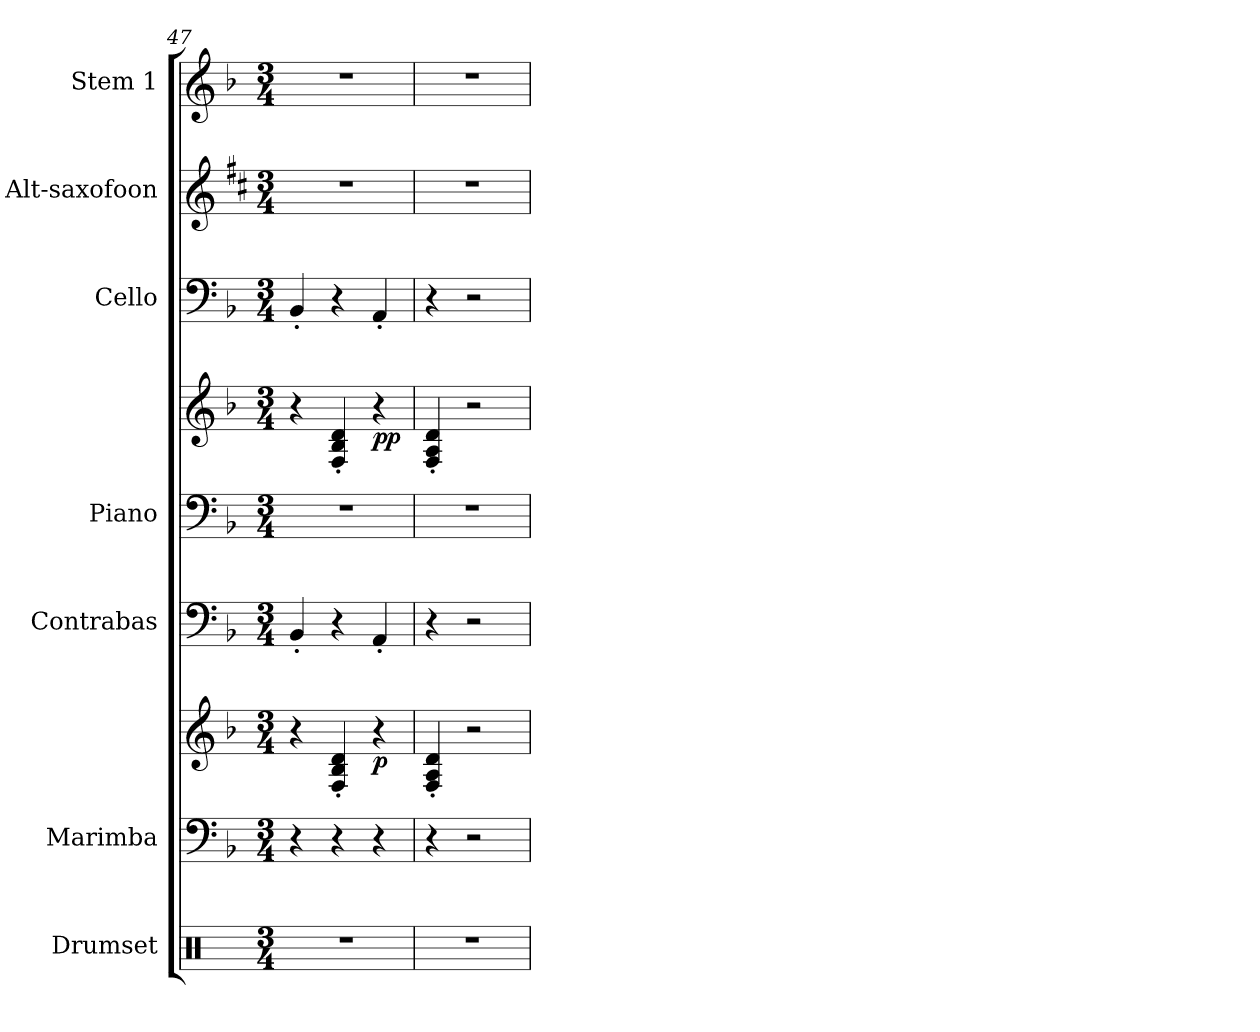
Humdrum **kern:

**kern	**kern	**kern	**dynam	**kern	**kern	**kern	**dynam	**kern	**kern	**kern
*part7	*part6	*part6	*part6	*part5	*part4	*part4	*part4	*part3	*part2	*part1
*staff9	*staff8	*staff7	*staff7/8	*staff6	*staff5	*staff4	*staff4/5	*staff3	*staff2	*staff1
*I"Drumset	*I"Marimba	*	*	*I"Contrabas	*I"Piano	*	*	*I"Cello	*I"Alt-saxofoon	*I"Stem 1
*I'D. set	*I'Mrm.	*	*	*I'Ca. Bs.	*I'Pno.	*	*	*	*I'A. Sax.	*I'Stm. 1
*clefX	*clefF4	*clefG2	*	*clefF4	*clefF4	*clefG2	*	*clefF4	*clefG2	*clefG2
*	*	*	*	*ITrd7c12	*	*	*	*	*ITrd5c9	*
*k[]	*k[b-]	*k[b-]	*	*k[b-]	*k[b-]	*k[b-]	*	*k[b-]	*k[b-]	*k[b-]
*M3/4	*M3/4	*M3/4	*	*M3/4	*M3/4	*M3/4	*	*M3/4	*M3/4	*M3/4
=47	=47	=47	=47	=47	=47	=47	=47	=47	=47	=47
2.r	4r	4r	.	4BBB-'/	2.r	4r	.	4BB-'/	2.r	2.r
.	4r	4F/' 4B-/' 4d/'	.	4r	.	4F/' 4B-/' 4d/'	.	4r	.	.
!	!	!	!LO:DY:b	!	!	!	!LO:DY:b	!	!	!
!	!	!	!	!	!	!	!LO:DY:n=1:b	!	!	!
.	4r	4r	p	4AAA'/	.	4r	p p	4AA'/	.	.
=48	=48	=48	=48	=48	=48	=48	=48	=48	=48	=48
2.r	4r	4F/' 4A/' 4d/'	.	4r	2.r	4F/' 4A/' 4d/'	.	4r	2.r	2.r
.	2r	2r	.	2r	.	2r	.	2r	.	.
=	=	=	=	=	=	=	=	=	=	=
*-	*-	*-	*-	*-	*-	*-	*-	*-	*-	*-
